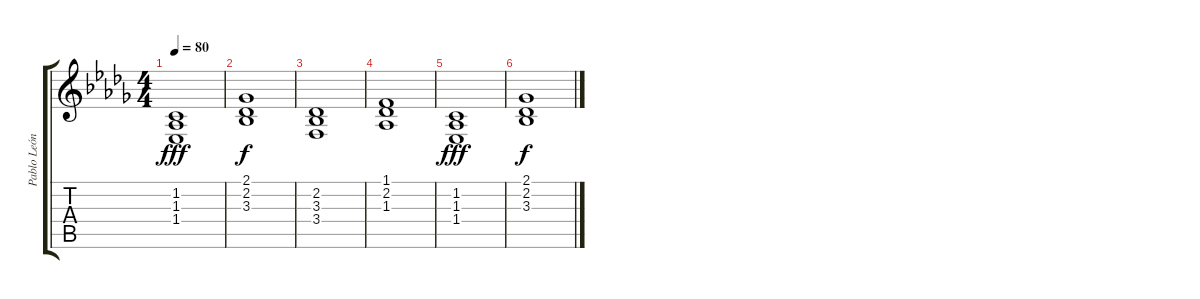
\track ("Pablo León" "Pablo León") {instrument voiceoohs}
\staff {score tabs}
\tuning (E4 B3 G3 D3 A2 E2) {hide}
\ts (4 4)
\tempo 80
\clef g2
\ks bbminor
(1.2 1.3 1.4).1{dy fff} |
(2.1 2.2 3.3).1{dy f} |
(2.2 3.3 3.4).1{volume 14} |
(1.1 2.2 1.3).1 |
(1.2 1.3 1.4).1{dy fff} |
(2.1 2.2 3.3).1{dy f}
